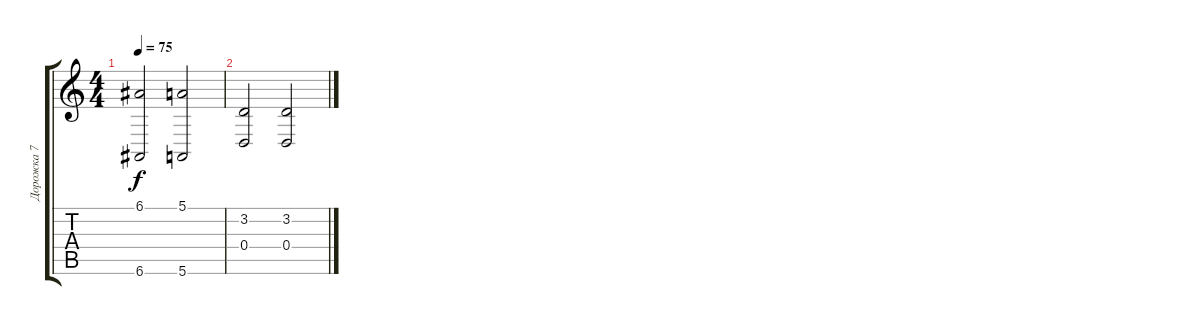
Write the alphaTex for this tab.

\track ("Дорожка 7" "Дорожка 7") {instrument choiraahs}
\staff {score tabs}
\tuning (E4 B3 G3 D3 A2 E2) {hide}
\ts (4 4)
\tempo 75
\clef g2
\ks c
(6.1 6.6).2{dy f} (5.1 5.6).2 |
(3.2 0.4).2 (3.2 0.4).2
